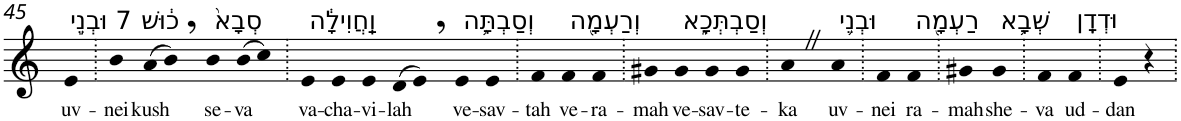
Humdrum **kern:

**kern	**text
*part1	*part1
*staff1	*staff1
*I"Piano	*
*I'Pno	*
!!LO:PB:g=z
*clefG2	*
*k[]	*
=45	=45
!LO:TX:a:t=7 וּבְנֵ֣י	!
!	!LO:LY:b
4e	uv-
=46.	=46.
!	!LO:LY:b
4b	-nei
!LO:TX:a:t=כ֔וּשׁ	!
!	!LO:LY:b
(>8a	kush
8b,)	.
!LO:TX:a:t=סְבָא֙	!
!	!LO:LY:b
4b	se-
!	!LO:LY:b
(>8b	-va
8cc)	.
=47.	=47.
!LO:TX:a:t=וַֽחֲוִילָ֔ה	!
!	!LO:LY:b
4e	va-
!	!LO:LY:b
4e	-cha-
!	!LO:LY:b
4e	-vi-
!	!LO:LY:b
(>8d	-lah
8e,)	.
!LO:TX:a:t=וְסַבְתָּ֥ה	!
!	!LO:LY:b
4e	ve-
!	!LO:LY:b
4e	-sav-
=48.	=48.
!	!LO:LY:b
4f	-tah
!LO:TX:a:t=וְרַעְמָ֖ה	!
!	!LO:LY:b
4f	ve-
!	!LO:LY:b
4f	-ra-
=49.	=49.
!	!LO:LY:b
4g#X	-mah
!LO:TX:a:t=וְסַבְתְּכָ֑א	!
!	!LO:LY:b
4g#	ve-
!	!LO:LY:b
4g#	-sav-
!	!LO:LY:b
4g#	-te-
=50.	=50.
!	!LO:LY:b
4aZ	-ka
!LO:TX:a:t=וּבְנֵ֥י	!
!	!LO:LY:b
4a	uv-
=51.	=51.
!	!LO:LY:b
4f	-nei
!LO:TX:a:t=רַעְמָ֖ה	!
!	!LO:LY:b
4f	ra-
=52.	=52.
!	!LO:LY:b
4g#X	-mah
!LO:TX:a:t=שְׁבָ֥א	!
!	!LO:LY:b
4g#	she-
=53.	=53.
!	!LO:LY:b
4f	-va
!LO:TX:a:t=וּדְדָֽן	!
!	!LO:LY:b
4f	ud-
=54.	=54.
!	!LO:LY:b
4e	-dan
4r	.
=.	=.
*-	*-
